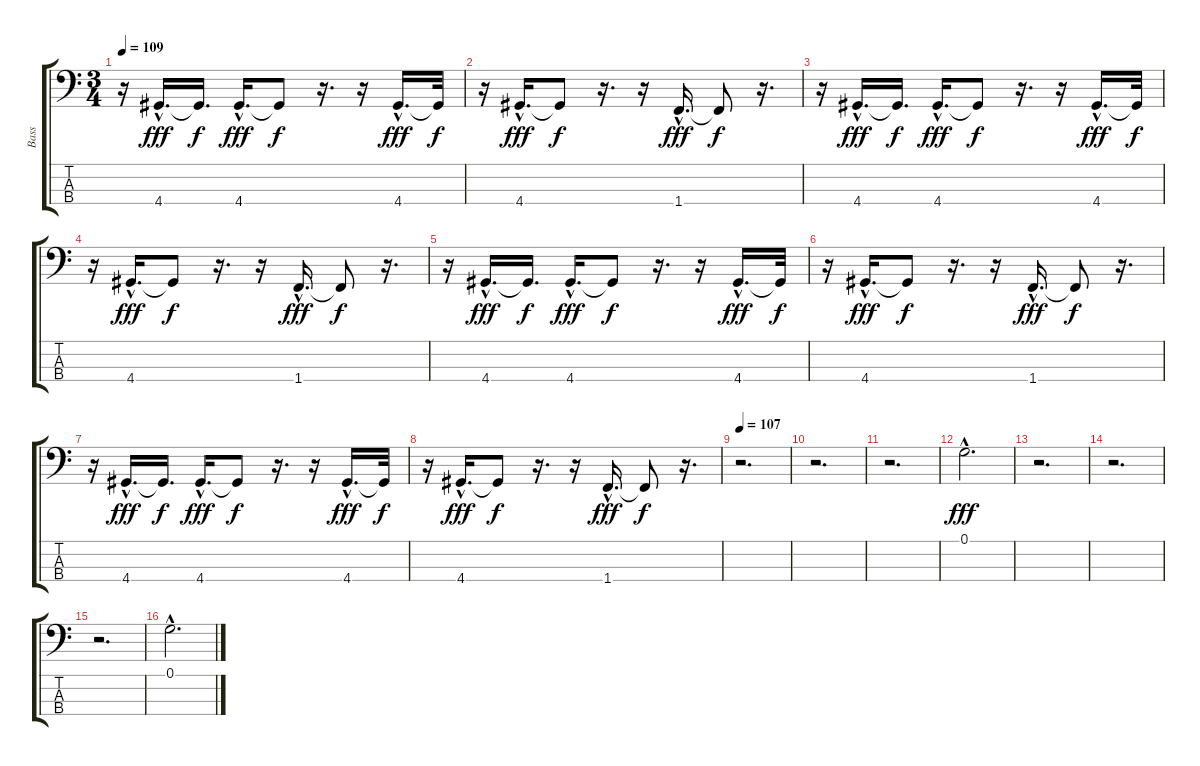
\track ("Bass" "Bass") {instrument electricbasspick}
\staff {score tabs}
\tuning (G2 D2 A1 E1) {hide}
\ts (3 4)
\tempo 109
\clef f4
\ks c
r.16{dy f} 4.4{hac}.16{d dy fff} 4.4{t}.16{d dy f} 4.4{hac}.16{d dy fff} 4.4{t}.8{dy f} r.16{d} r.16 4.4{hac}.16{d dy fff} 4.4{t}.32{dy f} |
r.16 4.4{hac}.16{d dy fff} 4.4{t}.8{dy f} r.16{d} r.16 1.4{hac}.16{d dy fff} 1.4{t}.8{dy f} r.16{d} |
r.16 4.4{hac}.16{d dy fff} 4.4{t}.16{d dy f} 4.4{hac}.16{d dy fff} 4.4{t}.8{dy f} r.16{d} r.16 4.4{hac}.16{d dy fff} 4.4{t}.32{dy f} |
r.16 4.4{hac}.16{d dy fff} 4.4{t}.8{dy f} r.16{d} r.16 1.4{hac}.16{d dy fff} 1.4{t}.8{dy f} r.16{d} |
r.16 4.4{hac}.16{d dy fff} 4.4{t}.16{d dy f} 4.4{hac}.16{d dy fff} 4.4{t}.8{dy f} r.16{d} r.16 4.4{hac}.16{d dy fff} 4.4{t}.32{dy f} |
r.16 4.4{hac}.16{d dy fff} 4.4{t}.8{dy f} r.16{d} r.16 1.4{hac}.16{d dy fff} 1.4{t}.8{dy f} r.16{d} |
r.16 4.4{hac}.16{d dy fff} 4.4{t}.16{d dy f} 4.4{hac}.16{d dy fff} 4.4{t}.8{dy f} r.16{d} r.16 4.4{hac}.16{d dy fff} 4.4{t}.32{dy f} |
r.16 4.4{hac}.16{d dy fff} 4.4{t}.8{dy f} r.16{d} r.16 1.4{hac}.16{d dy fff} 1.4{t}.8{dy f} r.16{d} |
\tempo 107
r.2{d} |
r.2{d} |
r.2{d} |
0.1{hac}.2{d dy fff} |
r.2{d} |
r.2{d} |
r.2{d} |
0.1{hac}.2{d}
